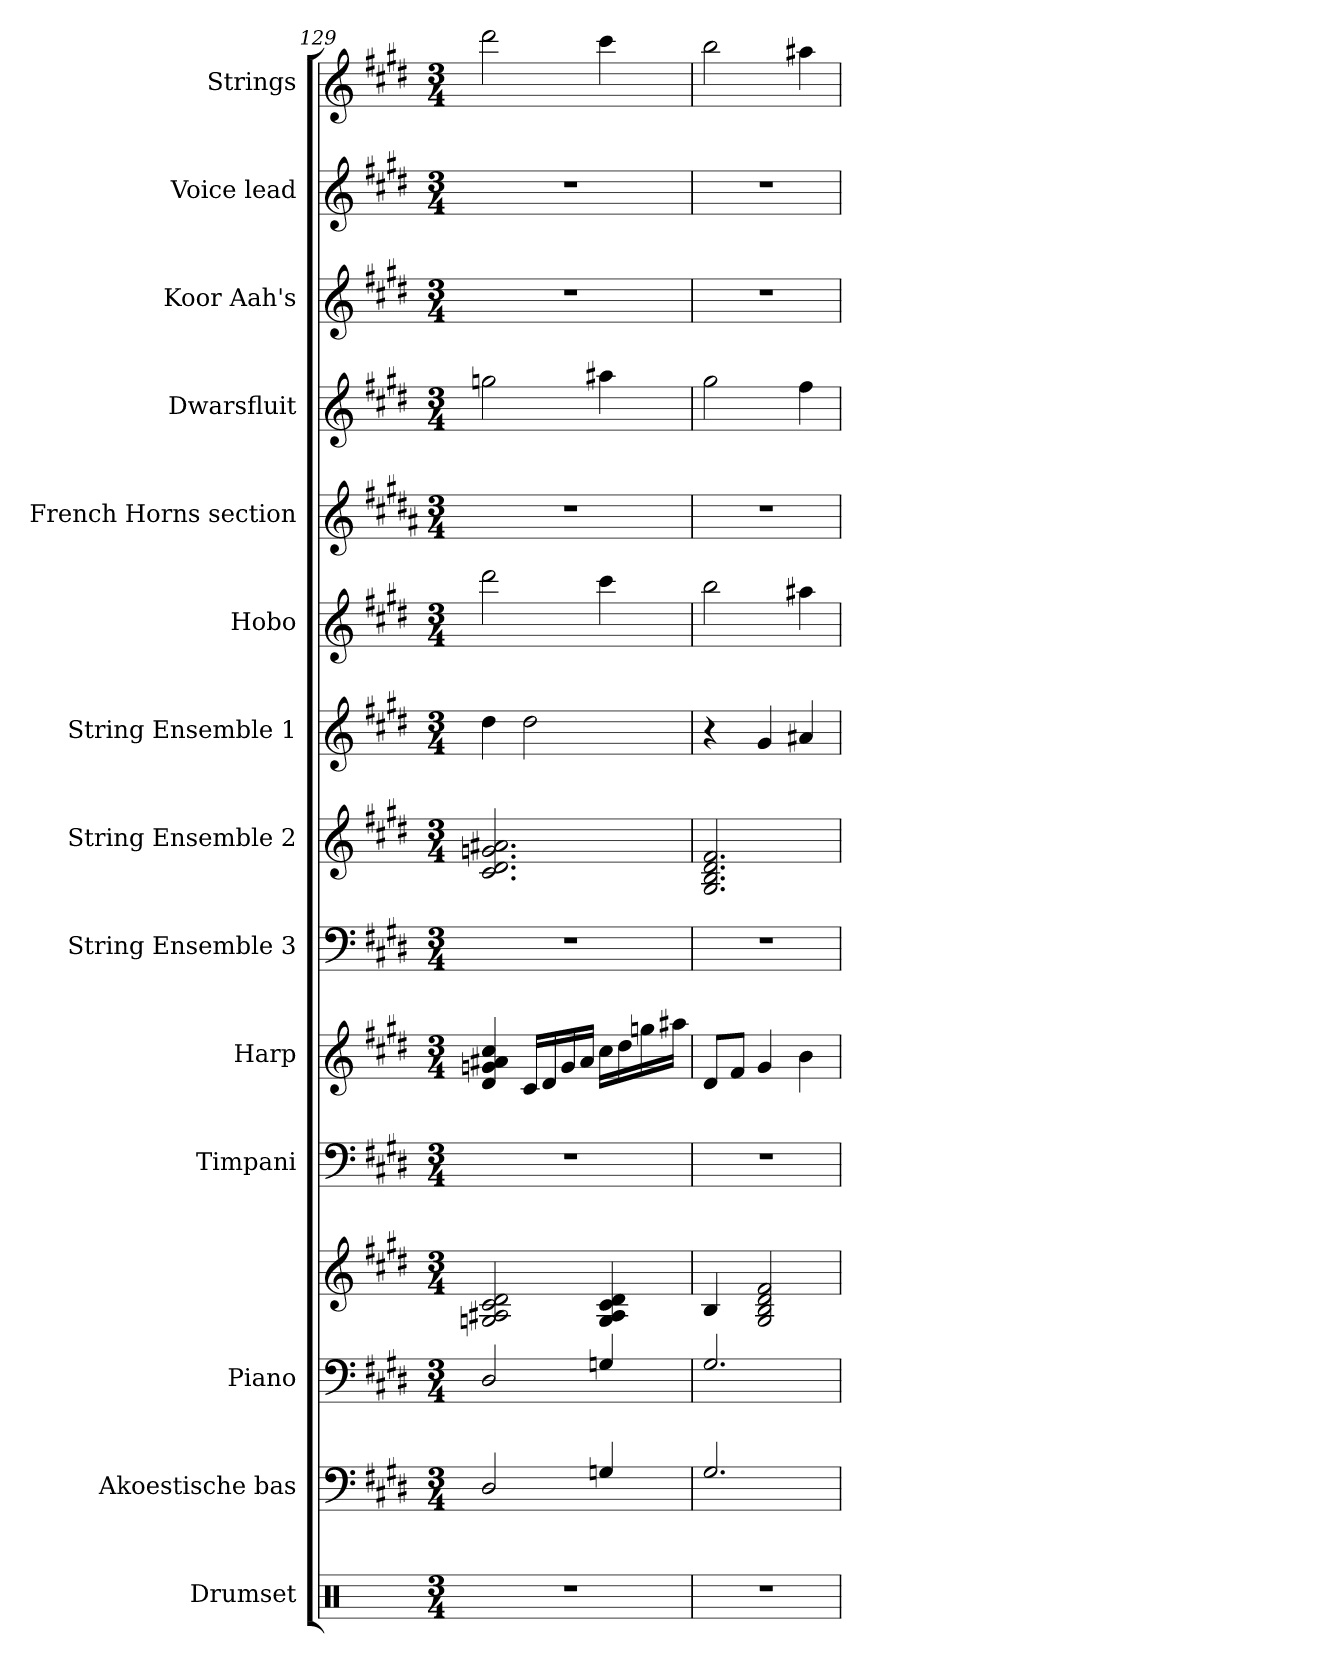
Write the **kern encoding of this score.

**kern	**kern	**kern	**kern	**kern	**kern	**kern	**kern	**kern	**kern	**kern	**kern	**kern	**kern	**kern
*part14	*part13	*part12	*part12	*part11	*part10	*part9	*part8	*part7	*part6	*part5	*part4	*part3	*part2	*part1
*staff15	*staff14	*staff13	*staff12	*staff11	*staff10	*staff9	*staff8	*staff7	*staff6	*staff5	*staff4	*staff3	*staff2	*staff1
*I"Drumset	*I"Akoestische bas	*I"Piano	*	*I"Timpani	*I"Harp	*I"String Ensemble 3	*I"String Ensemble 2	*I"String Ensemble 1	*I"Hobo	*I"French Horns section	*I"Dwarsfluit	*I"Koor Aah's	*I"Voice lead	*I"Strings
*I'D. set	*I'Bas	*I'Piano	*	*I'Timpani	*I'Harp	*I'String Ensemble 3	*I'String Ensemble 2	*I'String Ensemble 1	*I'Hobo	*I'French Horns section	*I'Dwarsfluit	*I'Koor Aah's	*I'Voice lead	*I'Strings
*clefX	*clefF4	*clefF4	*clefG2	*clefF4	*clefG2	*clefF4	*clefG2	*clefG2	*clefG2	*clefG2	*clefG2	*clefG2	*clefG2	*clefG2
*	*ITrd7c12	*	*	*	*	*	*	*	*	*ITrd4c7	*	*	*	*
*k[]	*k[f#c#g#d#]	*k[f#c#g#d#]	*k[f#c#g#d#]	*k[f#c#g#d#]	*k[f#c#g#d#]	*k[f#c#g#d#]	*k[f#c#g#d#]	*k[f#c#g#d#]	*k[f#c#g#d#]	*k[f#c#g#d#]	*k[f#c#g#d#]	*k[f#c#g#d#]	*k[f#c#g#d#]	*k[f#c#g#d#]
*M3/4	*M3/4	*M3/4	*M3/4	*M3/4	*M3/4	*M3/4	*M3/4	*M3/4	*M3/4	*M3/4	*M3/4	*M3/4	*M3/4	*M3/4
=129	=129	=129	=129	=129	=129	=129	=129	=129	=129	=129	=129	=129	=129	=129
2.r	2DD#/	2D#/	2Gn/ 2A#X/ 2c#/ 2d#/	2.r	4d#/ 4gn/ 4a#X/ 4cc#/	2.r	2.c#/ 2.d#/ 2.gn/ 2.a#X/	4dd#\	2ddd#\	2.r	2ggn\	2.r	2.r	2ddd#\
.	.	.	.	.	16c#/LL	.	.	2dd#\	.	.	.	.	.	.
.	.	.	.	.	16d#/	.	.	.	.	.	.	.	.	.
.	.	.	.	.	16g/	.	.	.	.	.	.	.	.	.
.	.	.	.	.	16a#/JJ	.	.	.	.	.	.	.	.	.
.	4GGn/	4Gn/	4G/ 4A#/ 4c#/ 4d#/	.	16cc#\LL	.	.	.	4ccc#\	.	4aa#X\	.	.	4ccc#\
.	.	.	.	.	16dd#\	.	.	.	.	.	.	.	.	.
.	.	.	.	.	16ggn\	.	.	.	.	.	.	.	.	.
.	.	.	.	.	16aa#X\JJ	.	.	.	.	.	.	.	.	.
=130	=130	=130	=130	=130	=130	=130	=130	=130	=130	=130	=130	=130	=130	=130
2.r	2.GG#/	2.G#/	4B/	2.r	8d#/L	2.r	2.G#/ 2.B/ 2.d#/ 2.f#/	4r	2bb\	2.r	2gg#\	2.r	2.r	2bb\
.	.	.	.	.	8f#/J	.	.	.	.	.	.	.	.	.
.	.	.	2G#/ 2B/ 2d#/ 2f#/	.	4g#/	.	.	4g#/	.	.	.	.	.	.
.	.	.	.	.	4b\	.	.	4a#X/	4aa#X\	.	4ff#\	.	.	4aa#X\
=	=	=	=	=	=	=	=	=	=	=	=	=	=	=
*-	*-	*-	*-	*-	*-	*-	*-	*-	*-	*-	*-	*-	*-	*-
